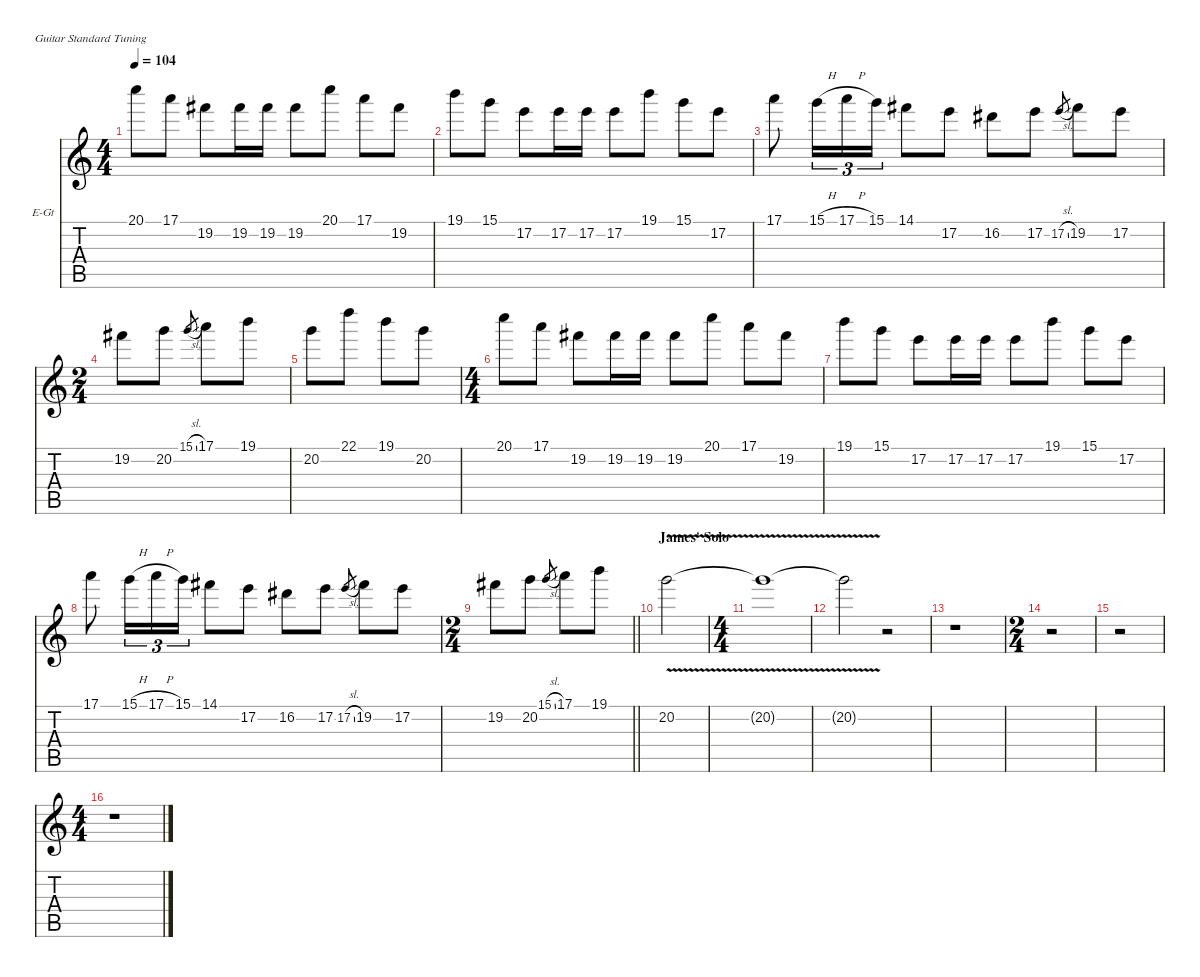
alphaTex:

\hideDynamics
\bracketExtendMode nobrackets
\firstSystemTrackNameOrientation horizontal
\otherSystemsTrackNameOrientation horizontal
\track ("James Hetfield" "E-Gt") {instrument distortionguitar}
\staff {score tabs}
\tuning (E4 B3 G3 D3 A2 E2)
\ts (4 4)
\beaming (8 2 2 2 2)
\tempo 104
\clef g2
\ks c
20.1.8{dy f} 17.1.8 19.2{acc #}.8 19.2{acc #}.16 19.2{acc #}.16 19.2{acc #}.8 20.1.8 17.1.8 19.2{acc #}.8 |
19.1.8 15.1.8 17.2.8 17.2.16 17.2.16 17.2.8 19.1.8 15.1.8 17.2.8 |
17.1.8 15.1{h}.16{tu (3 2)} 17.1{h}.16{tu (3 2)} 15.1.16{tu (3 2)} 14.1{acc #}.8 17.2.8 16.2{acc #}.8 17.2.8 17.2{sl}.8{gr dy mf} 19.2{acc #}.8{dy f} 17.2.8 |
\ts (2 4)
\beaming (8 2 2)
19.2{acc #}.8 20.2.8 15.1{sl}.8{gr dy mf} 17.1.8{dy f} 19.1.8 |
20.2.8 22.1.8 19.1.8 20.2.8 |
\ts (4 4)
\beaming (8 2 2 2 2)
20.1.8 17.1.8 19.2{acc #}.8 19.2{acc #}.16 19.2{acc #}.16 19.2{acc #}.8 20.1.8 17.1.8 19.2{acc #}.8 |
19.1.8 15.1.8 17.2.8 17.2.16 17.2.16 17.2.8 19.1.8 15.1.8 17.2.8 |
17.1.8 15.1{h}.16{tu (3 2)} 17.1{h}.16{tu (3 2)} 15.1.16{tu (3 2)} 14.1{acc #}.8 17.2.8 16.2{acc #}.8 17.2.8 17.2{sl}.8{gr dy mf} 19.2{acc #}.8{dy f} 17.2.8 |
\ts (2 4)
\beaming (8 2 2)
\barLineRight lightlight
19.2{acc #}.8 20.2.8 15.1{sl}.8{gr dy mf} 17.1.8{dy f} 19.1.8 |
\section ("" "James' Solo")
20.2{v}.2 |
\ts (4 4)
\beaming (8 2 2 2 2)
20.2{v t}.1 |
20.2{v t}.2 r.2 |
r.1 |
\ts (2 4)
\beaming (8 2 2)
r.2 |
r.2 |
\ts (4 4)
\beaming (8 2 2 2 2)
r.1
